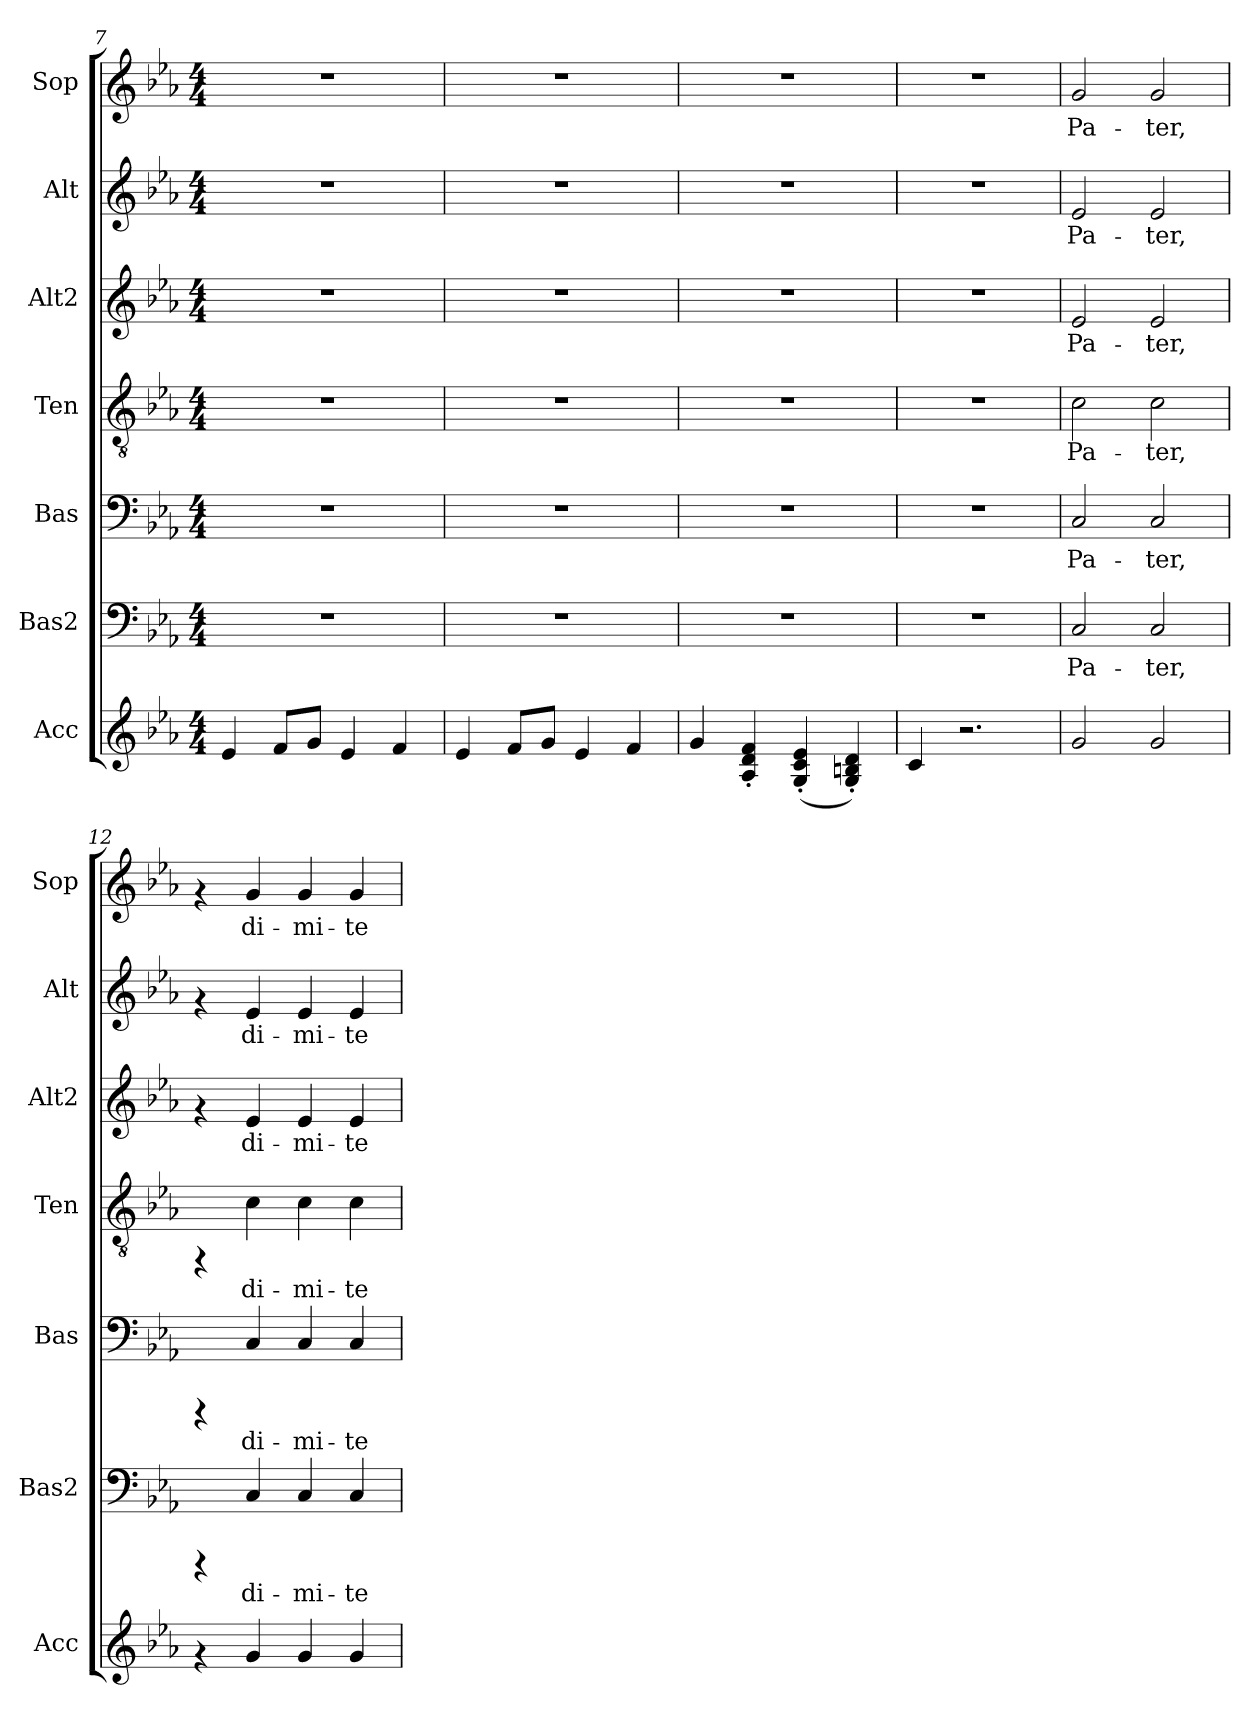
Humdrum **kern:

**kern	**kern	**text	**kern	**text	**kern	**text	**kern	**text	**kern	**text	**kern	**text
*part7	*part6	*part6	*part5	*part5	*part4	*part4	*part3	*part3	*part2	*part2	*part1	*part1
*staff7	*staff6	*staff6	*staff5	*staff5	*staff4	*staff4	*staff3	*staff3	*staff2	*staff2	*staff1	*staff1
*I"Acc	*I"Bas2	*	*I"Bas	*	*I"Ten	*	*I"Alt2	*	*I"Alt	*	*I"Sop	*
*I'Acc	*I'Bas2	*	*I'Bas	*	*I'Ten	*	*I'Alt2	*	*I'Alt	*	*I'Sop	*
!!LO:PB:g=z
*clefG2	*clefF4	*	*clefF4	*	*clefGv2	*	*clefG2	*	*clefG2	*	*clefG2	*
*k[b-e-a-]	*k[b-e-a-]	*	*k[b-e-a-]	*	*k[b-e-a-]	*	*k[b-e-a-]	*	*k[b-e-a-]	*	*k[b-e-a-]	*
*E-:	*E-:	*	*E-:	*	*E-:	*	*E-:	*	*E-:	*	*E-:	*
*M4/4	*M4/4	*	*M4/4	*	*M4/4	*	*M4/4	*	*M4/4	*	*M4/4	*
=7	=7	=7	=7	=7	=7	=7	=7	=7	=7	=7	=7	=7
4e-/	1r	.	1r	.	1r	.	1r	.	1r	.	1r	.
8f/L	.	.	.	.	.	.	.	.	.	.	.	.
8g/J	.	.	.	.	.	.	.	.	.	.	.	.
4e-/	.	.	.	.	.	.	.	.	.	.	.	.
4f/	.	.	.	.	.	.	.	.	.	.	.	.
=8	=8	=8	=8	=8	=8	=8	=8	=8	=8	=8	=8	=8
4e-/	1r	.	1r	.	1r	.	1r	.	1r	.	1r	.
8f/L	.	.	.	.	.	.	.	.	.	.	.	.
8g/J	.	.	.	.	.	.	.	.	.	.	.	.
4e-/	.	.	.	.	.	.	.	.	.	.	.	.
4f/	.	.	.	.	.	.	.	.	.	.	.	.
=9	=9	=9	=9	=9	=9	=9	=9	=9	=9	=9	=9	=9
4g/	1r	.	1r	.	1r	.	1r	.	1r	.	1r	.
4f/'< 4d/'< 4A-/'<	.	.	.	.	.	.	.	.	.	.	.	.
(>4e-/'< 4c/'< 4G/'<	.	.	.	.	.	.	.	.	.	.	.	.
4d/'< 4Bn/'< 4G/'<)	.	.	.	.	.	.	.	.	.	.	.	.
=10	=10	=10	=10	=10	=10	=10	=10	=10	=10	=10	=10	=10
4c/	1r	.	1r	.	1r	.	1r	.	1r	.	1r	.
2.r	.	.	.	.	.	.	.	.	.	.	.	.
!!LO:PB:g=z
=11	=11	=11	=11	=11	=11	=11	=11	=11	=11	=11	=11	=11
!	!	!LO:LY:b:cj	!	!LO:LY:b:cj	!	!LO:LY:b:cj	!	!LO:LY:b:cj	!	!LO:LY:b:cj	!	!LO:LY:b:cj
2g/	2C/	Pa-	2C/	Pa-	2c\	Pa-	2e-/	Pa-	2e-/	Pa-	2g/	Pa-
!	!	!LO:LY:b:cj	!	!LO:LY:b:cj	!	!LO:LY:b:cj	!	!LO:LY:b:cj	!	!LO:LY:b:cj	!	!LO:LY:b:cj
2g/	2C/	ter,	2C/	ter,	2c\	ter,	2e-/	ter,	2e-/	ter,	2g/	ter,
=12	=12	=12	=12	=12	=12	=12	=12	=12	=12	=12	=12	=12
4rf	4rCCC	.	4rCCC	.	4rFF	.	4rf	.	4rf	.	4rf	.
!	!	!LO:LY:b:cj	!	!LO:LY:b:cj	!	!LO:LY:b:cj	!	!LO:LY:b:cj	!	!LO:LY:b:cj	!	!LO:LY:b:cj
4g/	4C/	di-	4C/	di-	4c\	di-	4e-/	di-	4e-/	di-	4g/	di-
!	!	!LO:LY:b:cj	!	!LO:LY:b:cj	!	!LO:LY:b:cj	!	!LO:LY:b:cj	!	!LO:LY:b:cj	!	!LO:LY:b:cj
4g/	4C/	mi-	4C/	mi-	4c\	mi-	4e-/	mi-	4e-/	mi-	4g/	mi-
!	!	!LO:LY:b:cj	!	!LO:LY:b:cj	!	!LO:LY:b:cj	!	!LO:LY:b:cj	!	!LO:LY:b:cj	!	!LO:LY:b:cj
4g/	4C/	te	4C/	te	4c\	te	4e-/	te	4e-/	te	4g/	te
=	=	=	=	=	=	=	=	=	=	=	=	=
*-	*-	*-	*-	*-	*-	*-	*-	*-	*-	*-	*-	*-
